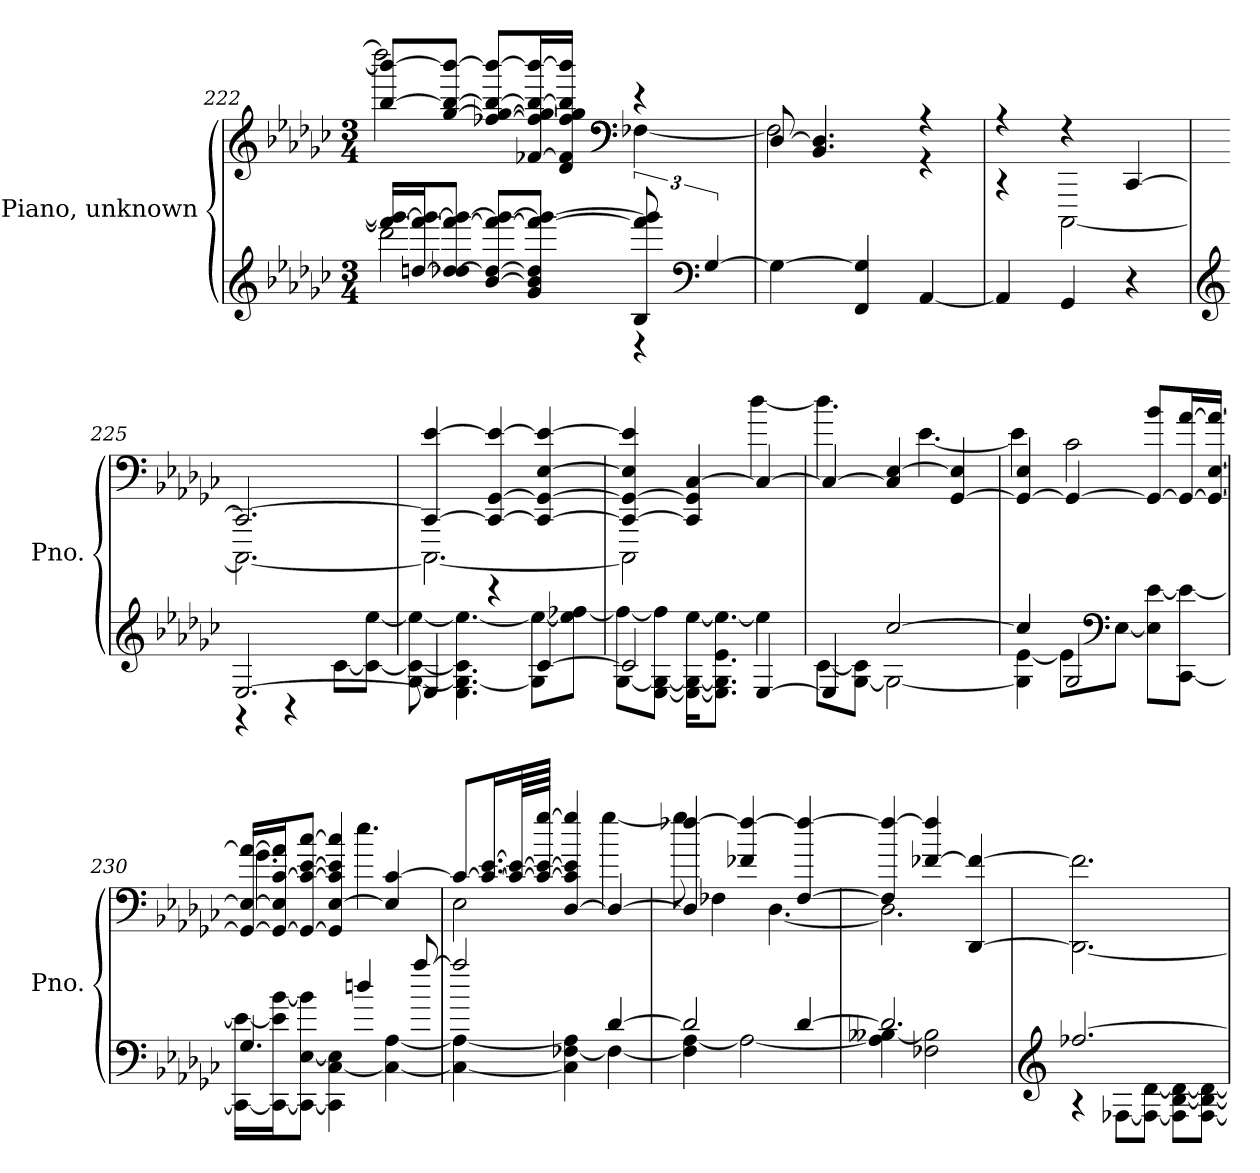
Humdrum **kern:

**kern	**kern
*part1	*part1
*staff2	*staff1
*I"Piano, unknown	*
*I'Pno.	*
!!LO:LB:g=z
*clefG2	*clefG2
*k[b-e-a-d-g-c-]	*k[b-e-a-d-g-c-]
*M3/4	*M3/4
=222	=222
*^	*^
16fff-/_ 16ggg-/_LL	2ddd-\	[8bb-/ 8bbb-/_L	2dddd-\]
[16ddn/ 16fff-/_ 16ggg-/_J	.	.	.
[8dd-X/ 8dd/] 8fff-/_ 8ggg-/_J	.	[8gg-/ 8bb-/_ 8bbb-/_J	.
[8b-/ 8dd-/_ 8fff-/_ 8ggg-/_L	.	[8ff-X/ 8gg-/_ 8bb-/_ 8bbb-/_L	.
8g-/ 8b-/] 8dd-/] 8fff-/_ 8ggg-/_J	.	[16f-X/ 16ff-/_ 16gg-/_ 16bb-/_ 16bbb-/_L	.
.	.	16d-/ 16f-/] 16ff-/] 16gg-/] 16bb-/] 16bbb-/]JJ	.
*	*	*clefF4	*
12B-/ 12fff-/] 12ggg-/]	4r	4r	[4F-X\
*clefF4	*	*	*
[6G-/	.	.	.
*v	*v	*	*
=223	=223	=223
4G-\_	[8D-/	2F-\]
.	4.BB-/ 4.D-/]	.
4FF/ 4G-/]	.	.
[4AA-/	4r	4r
=224	=224	=224
4AA-/]	4r	4r
4GG-/	4r	[2CCC-\
4r	[4CC-/	.
=225	=225	=225
*clefG2	*	*
*^	*	*
[2.E-/	4r	2.CC-/_	2.CCC-\_
.	4r	.	.
.	[8c-\L	.	.
.	8c-\_ [8ee-\J	.	.
!!LO:LB:g=z	!!
=226	=226	=226	=226
4E-/]	[8G-\ 8c-\_ 8ee-\_	4CC-/_ [4e-/	2.CCC-\_
.	4.E-\ 4.G-\_ 4.c-\] 4.ee-\_	.	.
4r	.	4CC-/_ [4GG-/ 4e-/_	.
[4c-/	8G-\] 8ee-\_L	4CC-/_ 4GG-/_ [4E-/ 4e-/_	.
.	8ee-\] [8ff-X\J	.	.
=227	=227	=227	=227
2c-/]	[8G-\ 8ff-\_L	4CC-/_ 4GG-/_ 4E-/] 4e-/]	2CCC-\]
.	[8E-\ 8G-\_ 8ff-\]J	.	.
.	16E-\_ 16G-\_ [16ee-\KL	4CC-/] 4GG-/] [4C-/	.
.	8.E-\] 8.G-\] 8.e-\ 8.ee-\_J	.	.
[4E-/	4ee-\]	4C-/_	[4dd-\
=228	=228	=228	=228
4E-/]	[8c-\L	4C-/_	4.dd-\]
.	[8G-\ 8c-\]J	.	.
[2cc-/	2G-\_	4C-/] [4E-/	.
.	.	.	[4.e-\
.	.	[4GG-/ 4E-/]	.
=229	=229	=229	=229
4cc-/]	4G-\] [4e-\	4GG-/_ 4E-/	4e-\]
2G-/	8e-\L]	4GG-/_	2c-\
*clefF4	*	*	*
.	[8E-\J	.	.
.	8E-\] [8e-\L	8GG-/_ 8b-/L	.
.	[8CC-\ 8e-\_J	16GG-/_ [16a-/L	.
.	.	16GG-/_ [16E-/ 16a-/_JJ	.
!!LO:LB:g=z	!!
=230	=230	=230	=230
4.G-/	16CC-\_ 16e-\_LL	16GG-/_ 16E-/_ 16a-/_LL	4.g-\
.	16CC-\_ 16e-\] [16b-\J	16GG-/_ 16E-/] [16c-/ 16a-/]J	.
.	8CC-\_ [8E-\ 8b-\]J	8GG-/_ 8c-/_ [8e-/ [8cc-/J	.
.	4CC-\] [4C-\ 4E-\]	4GG-/] [4E-/ 4c-/] 4e-/] 4cc-/]	.
4ddn/	.	.	4.ee-\
.	4C-\_ [4A-\	4E-/] [4c-/	.
[8aa-/	.	.	.
=231	=231	=231	=231
2aa-/]	4C-\_ 4A-\_	8c-/L_	2E-\
.	.	16.c-/_ [16.e-/L	.
.	.	64c-/_ 64e-/_LL	.
.	.	64c-/_ 64e-/_ [64gg-/JJJJ	.
.	4C-\] [4F-X\ 4A-\]	[4D-/ 4c-/] 4e-/] 4gg-/]	.
[4d-/	4F-\_	4D-/_	[4gg-\
=232	=232	=232	=232
2d-/]	4F-\] [4A-\	4D-/] [4ff-X/	8gg-\]
.	.	.	4F-X\
.	2A-\_	4f-X/ 4ff-/_	.
.	.	.	[4.D-\
[4d-/	.	[4F-/ 4ff-/_	.
=233	=233	=233	=233
2.d-/]	4A-\] [4B--X\	4F-/] 4ff-/_	2.D-\]
.	2F-X\ 2B--\]	[4f-X/ 4ff-/]	.
.	.	[4DD-/ 4f-/_	.
*	*	*v	*v
!!LO:LB:g=z
=234	=234	=234
*clefG2	*	*
[2.ff-X/	4r	2.DD-\_ 2.f-\]
.	[8F-X\L	.
.	8F-\_ [8d-\J	.
.	8F-\] [8B-\ 8d-\_L	.
.	[8F-\ 8B-\_ 8d-\_J	.
*v	*v	*
=	=
*-	*-
